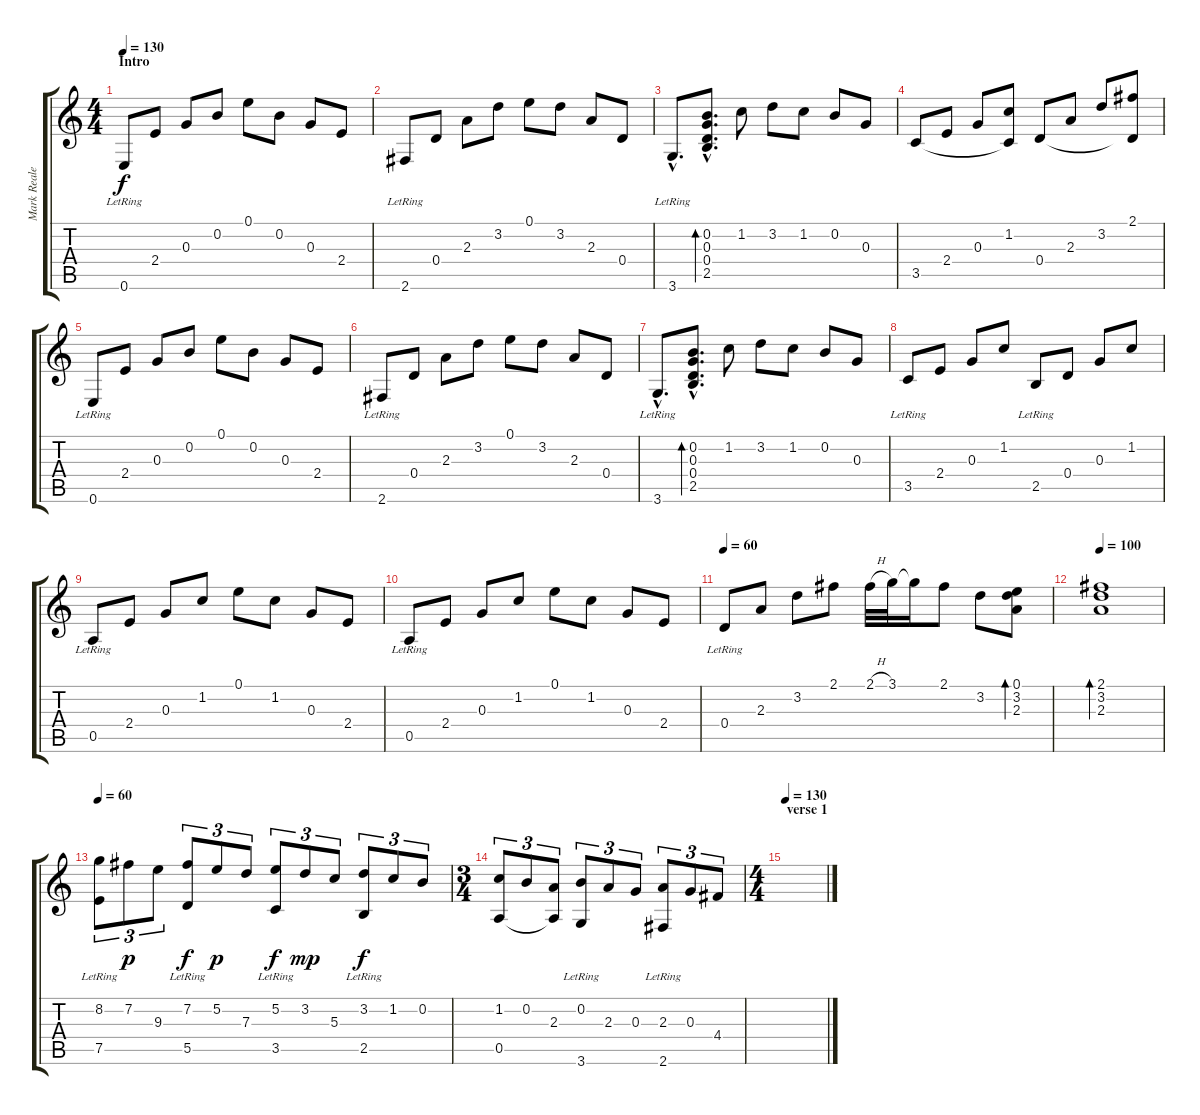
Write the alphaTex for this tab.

\track ("Mark Reale" "Mark Reale") {instrument acousticguitarnylon}
\staff {score tabs}
\tuning (E4 B3 G3 D3 A2 E2) {hide}
\ts (4 4)
\section ("" "Intro")
\tempo 130
\clef g2
\ks c
0.6{lr}.8{dy f instrument acousticguitarnylon} 2.4.8 0.3.8 0.2.8 0.1.8 0.2.8 0.3.8 2.4.8 |
2.6{lr}.8 0.4.8 2.3.8 3.2.8 0.1.8 3.2.8 2.3.8 0.4.8 |
3.6{hac lr}.8{d} (0.2{hac} 0.3{hac} 0.4{hac} 2.5{hac}).8{d bd 480} 1.2.8 3.2.8 1.2.8 0.2.8 0.3.8 |
3.5.8 2.4.8 0.3.8 (1.2 3.5{t}).8 0.4.8 2.3.8 3.2.8 (2.1 0.4{t}).8 |
0.6{lr}.8 2.4.8 0.3.8 0.2.8 0.1.8 0.2.8 0.3.8 2.4.8 |
2.6{lr}.8 0.4.8 2.3.8 3.2.8 0.1.8 3.2.8 2.3.8 0.4.8 |
3.6{hac lr}.8{d} (0.2{hac} 0.3{hac} 0.4{hac} 2.5{hac}).8{d bd 480} 1.2.8 3.2.8 1.2.8 0.2.8 0.3.8 |
3.5{lr}.8 2.4.8 0.3.8 1.2.8 2.5{lr}.8 0.4.8 0.3.8 1.2.8 |
0.5{lr}.8 2.4.8 0.3.8 1.2.8 0.1.8 1.2.8 0.3.8 2.4.8 |
0.5{lr}.8 2.4.8 0.3.8 1.2.8 0.1.8 1.2.8 0.3.8 2.4.8 |
\tempo 60
0.4{lr}.8 2.3.8 3.2.8 2.1.8 2.1{h}.32 3.1.32 3.1{t}.16 2.1.8 3.2.8 (0.1 3.2 2.3).8{bd 240} |
\tempo 100
(2.1 3.2 2.3).1{bd 240} |
\tempo 60
(8.2 7.5{lr}).8{tu (3 2)} 7.2.8{tu (3 2) dy p} 9.3.8{tu (3 2)} (7.2 5.5{lr}).8{tu (3 2) dy f} 5.2.8{tu (3 2) dy p} 7.3.8{tu (3 2)} (5.2 3.5{lr}).8{tu (3 2) dy f} 3.2.8{tu (3 2) dy mp} 5.3.8{tu (3 2)} (3.2 2.5{lr}).8{tu (3 2) dy f} 1.2.8{tu (3 2)} 0.2.8{tu (3 2)} |
\ts (3 4)
(1.2 0.5).8{tu (3 2)} 0.2.8{tu (3 2)} (2.3 0.5{t}).8{tu (3 2)} (0.2 3.6{lr}).8{tu (3 2)} 2.3.8{tu (3 2)} 0.3.8{tu (3 2)} (2.3 2.6{lr}).8{tu (3 2)} 0.3.8{tu (3 2)} 4.4.8{tu (3 2)} |
\ts (4 4)
\section ("" "verse 1")
\tempo 116
\tempo 130
